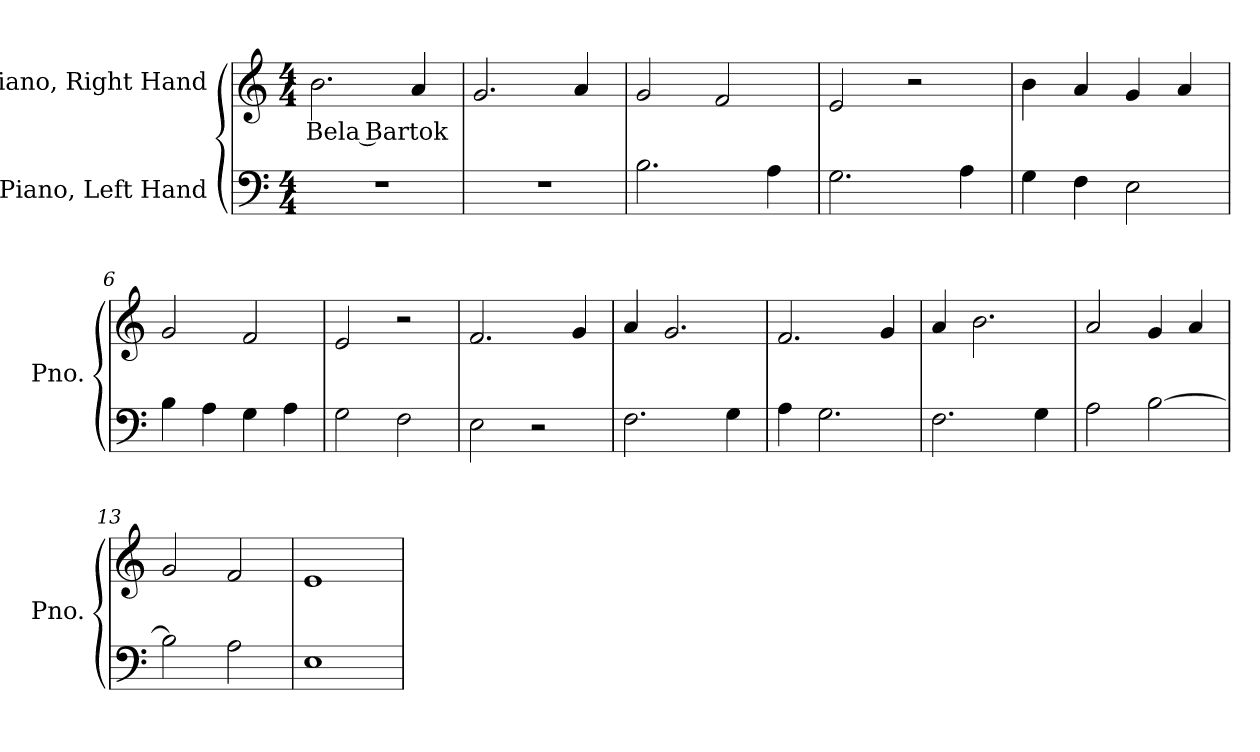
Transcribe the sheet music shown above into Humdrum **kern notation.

**kern	**kern	**text
*part2	*part1	*part1
*staff2	*staff1	*staff1
*I"Piano, Left Hand	*I"Piano, Right Hand	*
*I'Pno.	*I'Pno.	*
*clefF4	*clefG2	*
*k[]	*k[]	*
*M4/4	*M4/4	*
*MM100	*MM100	*
=1	=1	=1
!	!	!LO:LY:b
1r	2.b\	Bela Bartok
.	4a/	.
=2	=2	=2
1r	2.g/	.
.	4a/	.
=3	=3	=3
2.B\	2g/	.
.	2f/	.
4A\	.	.
=4	=4	=4
2.G\	2e/	.
.	2r	.
4A\	.	.
=5	=5	=5
4G\	4b\	.
4F\	4a/	.
2E\	4g/	.
.	4a/	.
=6	=6	=6
4B\	2g/	.
4A\	.	.
4G\	2f/	.
4A\	.	.
=7	=7	=7
2G\	2e/	.
2F\	2r	.
=8	=8	=8
2E\	2.f/	.
2r	.	.
.	4g/	.
!!LO:LB:g=z
=9	=9	=9
2.F\	4a/	.
.	2.g/	.
4G\	.	.
=10	=10	=10
4A\	2.f/	.
2.G\	.	.
.	4g/	.
=11	=11	=11
2.F\	4a/	.
.	2.b\	.
4G\	.	.
=12	=12	=12
2A\	2a/	.
[2B\	4g/	.
.	4a/	.
=13	=13	=13
2B\]	2g/	.
2A\	2f/	.
=14	=14	=14
1E	1e	.
=	=	=
*-	*-	*-
